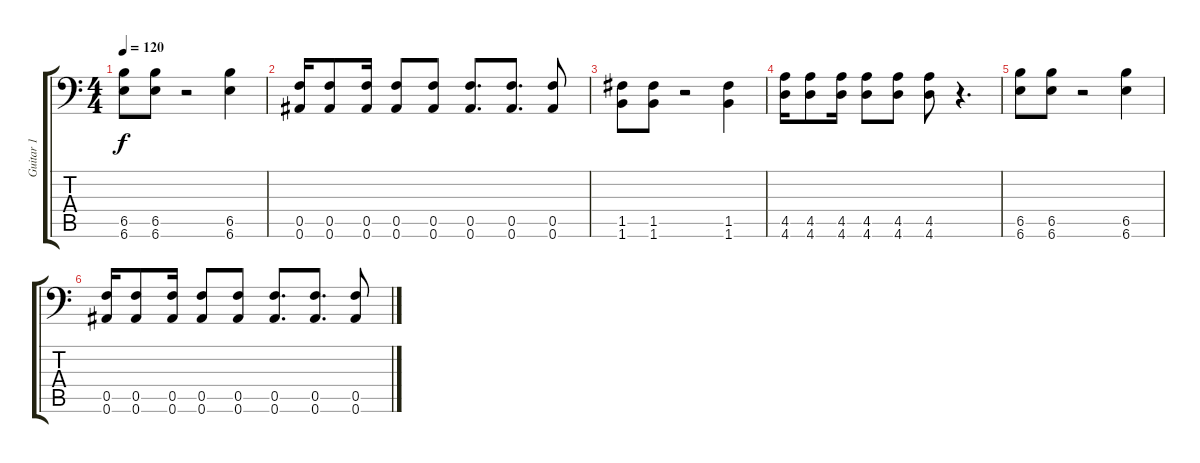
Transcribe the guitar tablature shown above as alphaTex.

\track ("Guitar 1" "Guitar 1") {instrument distortionguitar}
\staff {score tabs}
\tuning (C4 G3 Eb3 Bb2 F2 Bb1) {hide}
\ts (4 4)
\tempo 120
\clef f4
\ks c
(6.5 6.6).8{dy f} (6.5 6.6).8 r.2 (6.5 6.6).4 |
(0.5 0.6).16 (0.5 0.6).8 (0.5 0.6).16 (0.5 0.6).8 (0.5 0.6).8 (0.5 0.6).8{d} (0.5 0.6).8{d} (0.5 0.6).8 |
(1.5 1.6).8 (1.5 1.6).8 r.2 (1.5 1.6).4 |
(4.5 4.6).16 (4.5 4.6).8 (4.5 4.6).16 (4.5 4.6).8 (4.5 4.6).8 (4.5 4.6).8 r.4{d} |
(6.5 6.6).8 (6.5 6.6).8 r.2 (6.5 6.6).4 |
(0.5 0.6).16 (0.5 0.6).8 (0.5 0.6).16 (0.5 0.6).8 (0.5 0.6).8 (0.5 0.6).8{d} (0.5 0.6).8{d} (0.5 0.6).8
